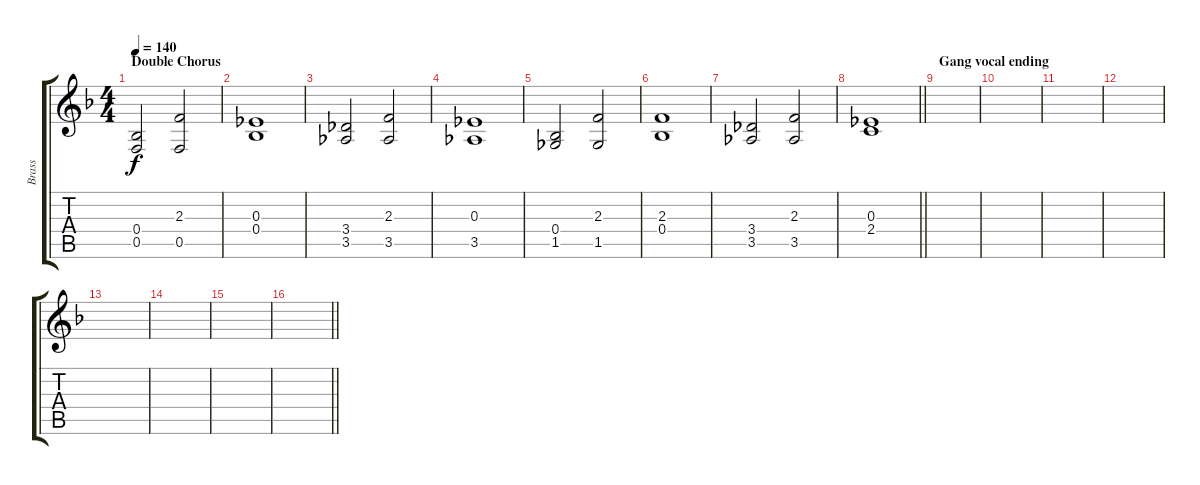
\track ("Brass" "Brass") {instrument brasssection}
\staff {score tabs}
\tuning (C5 G4 Eb4 Bb3 F3 C3) {hide}
\ts (4 4)
\section ("" "Double Chorus")
\tempo 140
\clef g2
\ks dminor
(0.4 0.5).2{dy f} (2.3 0.5).2 |
(0.3 0.4).1 |
(3.4 3.5).2 (2.3 3.5).2 |
(0.3 3.5).1 |
(0.4 1.5).2 (2.3 1.5).2 |
(2.3 0.4).1 |
(3.4 3.5).2 (2.3 3.5).2 |
\barLineRight lightlight
(0.3 2.4).1 |
\section ("" "Gang vocal ending")
|
|
|
|
|
|
|
\barLineRight lightlight
